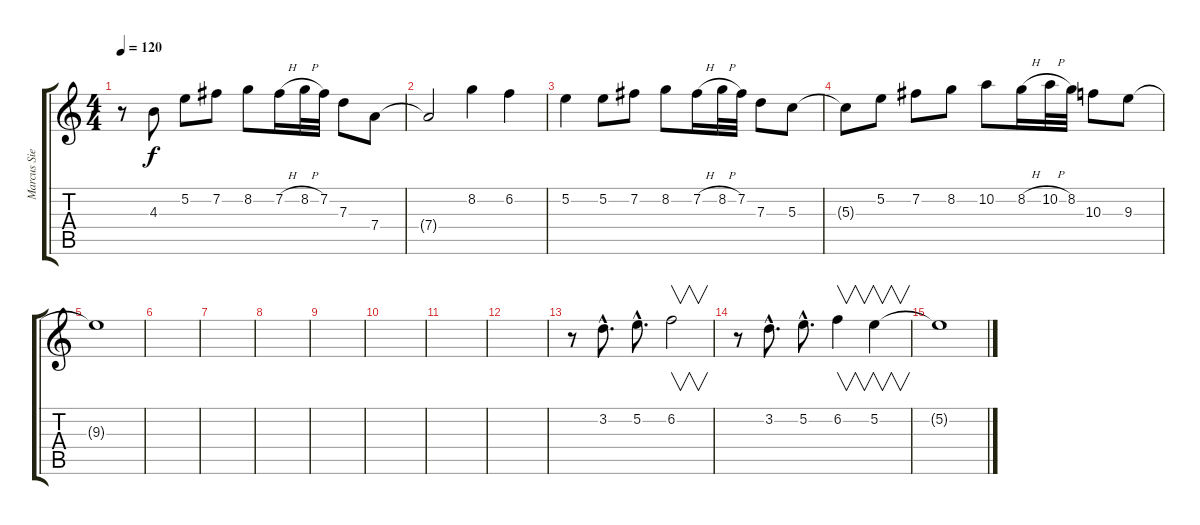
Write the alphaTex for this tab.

\track ("Marcus Siepen (Clean)" "Marcus Sie") {instrument electricguitarclean}
\staff {score tabs}
\tuning (E4 B3 G3 D3 A2 E2) {hide}
\ts (4 4)
\tempo 120
\clef g2
\ks c
r.8{dy f} 4.3.8 5.2.8 7.2.8 8.2.8 7.2{h}.16 8.2{h}.32 7.2.32 7.3.8 7.4.8 |
7.4{t}.2 8.2.4 6.2.4 |
5.2.4 5.2.8 7.2.8 8.2.8 7.2{h}.16 8.2{h}.32 7.2.32 7.3.8 5.3.8 |
5.3{t}.8 5.2.8 7.2.8 8.2.8 10.2.8 8.2{h}.16 10.2{h}.32 8.2.32 10.3.8 9.3.8 |
9.3{t}.1 |
|
|
|
|
|
|
|
r.8 3.2{hac}.8{d} 5.2{hac}.8{d} 6.2.2{v} |
r.8 3.2{hac}.8{d} 5.2{hac}.8{d} 6.2.4{v} 5.2.4{v} |
5.2{t}.1
